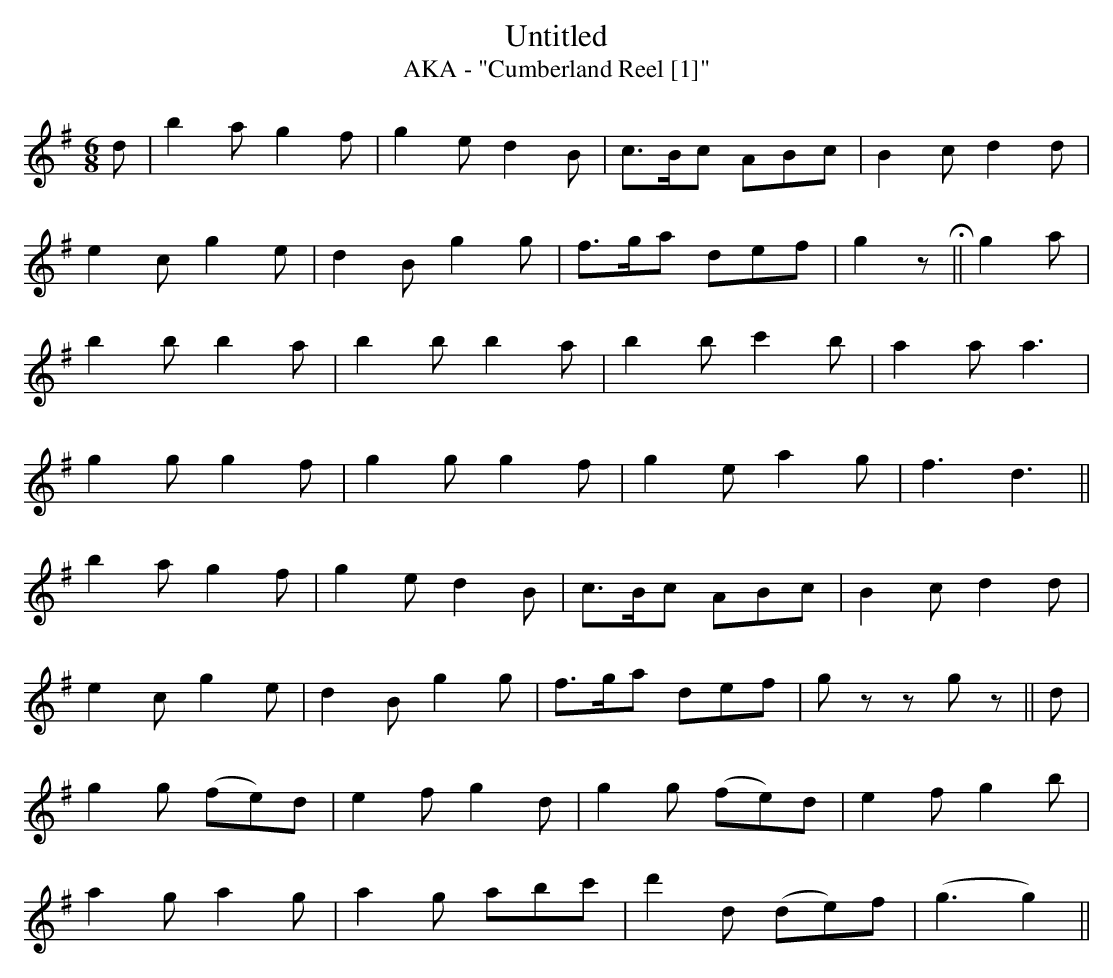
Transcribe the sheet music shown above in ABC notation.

X:1
T:Untitled
T:AKA - "Cumberland Reel [1]"
M:6/8
L:1/8
K:G
d|b2a g2f|g2e d2B|c>Bc ABc|B2c d2d|
e2c g2e|d2B g2g|f>ga def|g2z!fermata!||g2a|
b2b b2a|b2b b2a|b2b c'2b|a2a a3|
g2g g2f|g2g g2f|g2 e a2g|f3d3||
b2a g2f|g2e d2B|c>Bc ABc|B2c d2d|
e2c g2e|d2B g2g|f>ga def|gzz gz||d|
g2g (fe)d|e2f g2d|g2g (fe)d|e2f g2b|
a2g a2g|a2g abc'|d'2d (de)f|(g3 g2)||
